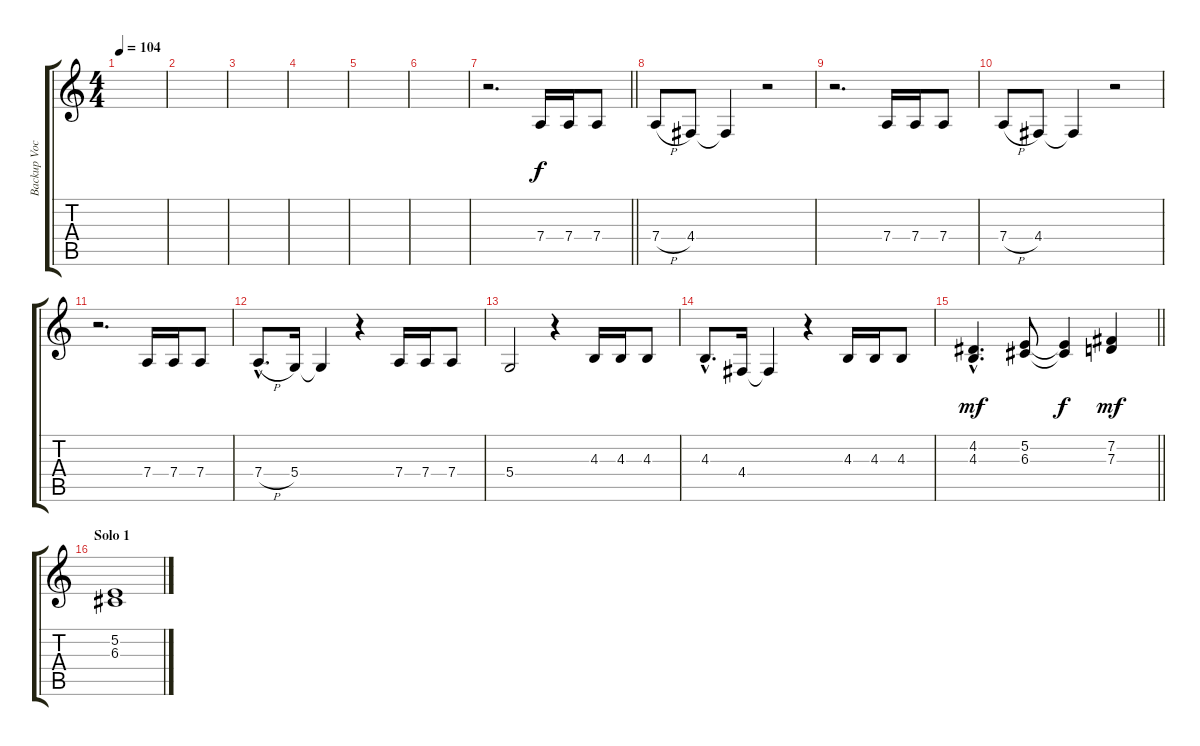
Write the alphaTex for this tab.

\track ("Backup Vocals" "Backup Voc") {instrument englishhorn}
\staff {score tabs}
\tuning (E4 B3 G3 D3 A2 E2) {hide}
\ts (4 4)
\tempo 104
\clef g2
\ks c
|
|
|
|
|
|
\barLineRight lightlight
r.2{d} 7.4.16 7.4.16 7.4.8 |
7.4{h}.8 4.4.8 4.4{t}.4 r.2 |
r.2{d} 7.4.16 7.4.16 7.4.8 |
7.4{h}.8 4.4.8 4.4{t}.4 r.2 |
r.2{d} 7.4.16 7.4.16 7.4.8 |
7.4{h hac}.8{d} 5.4.16 5.4{t}.4 r.4 7.4.16 7.4.16 7.4.8 |
5.4.2 r.4 4.3.16 4.3.16 4.3.8 |
4.3{hac}.8{d} 4.4.16 4.4{t}.4 r.4 4.3.16 4.3.16 4.3.8 |
\barLineRight lightlight
(4.2{hac} 4.3{hac}).4{d dy mf} (5.2 6.3).8 (5.2{t} 6.3{t}).4{dy f} (7.2 7.3).4{dy mf} |
\section ("" "Solo 1")
(5.2 6.3).1
